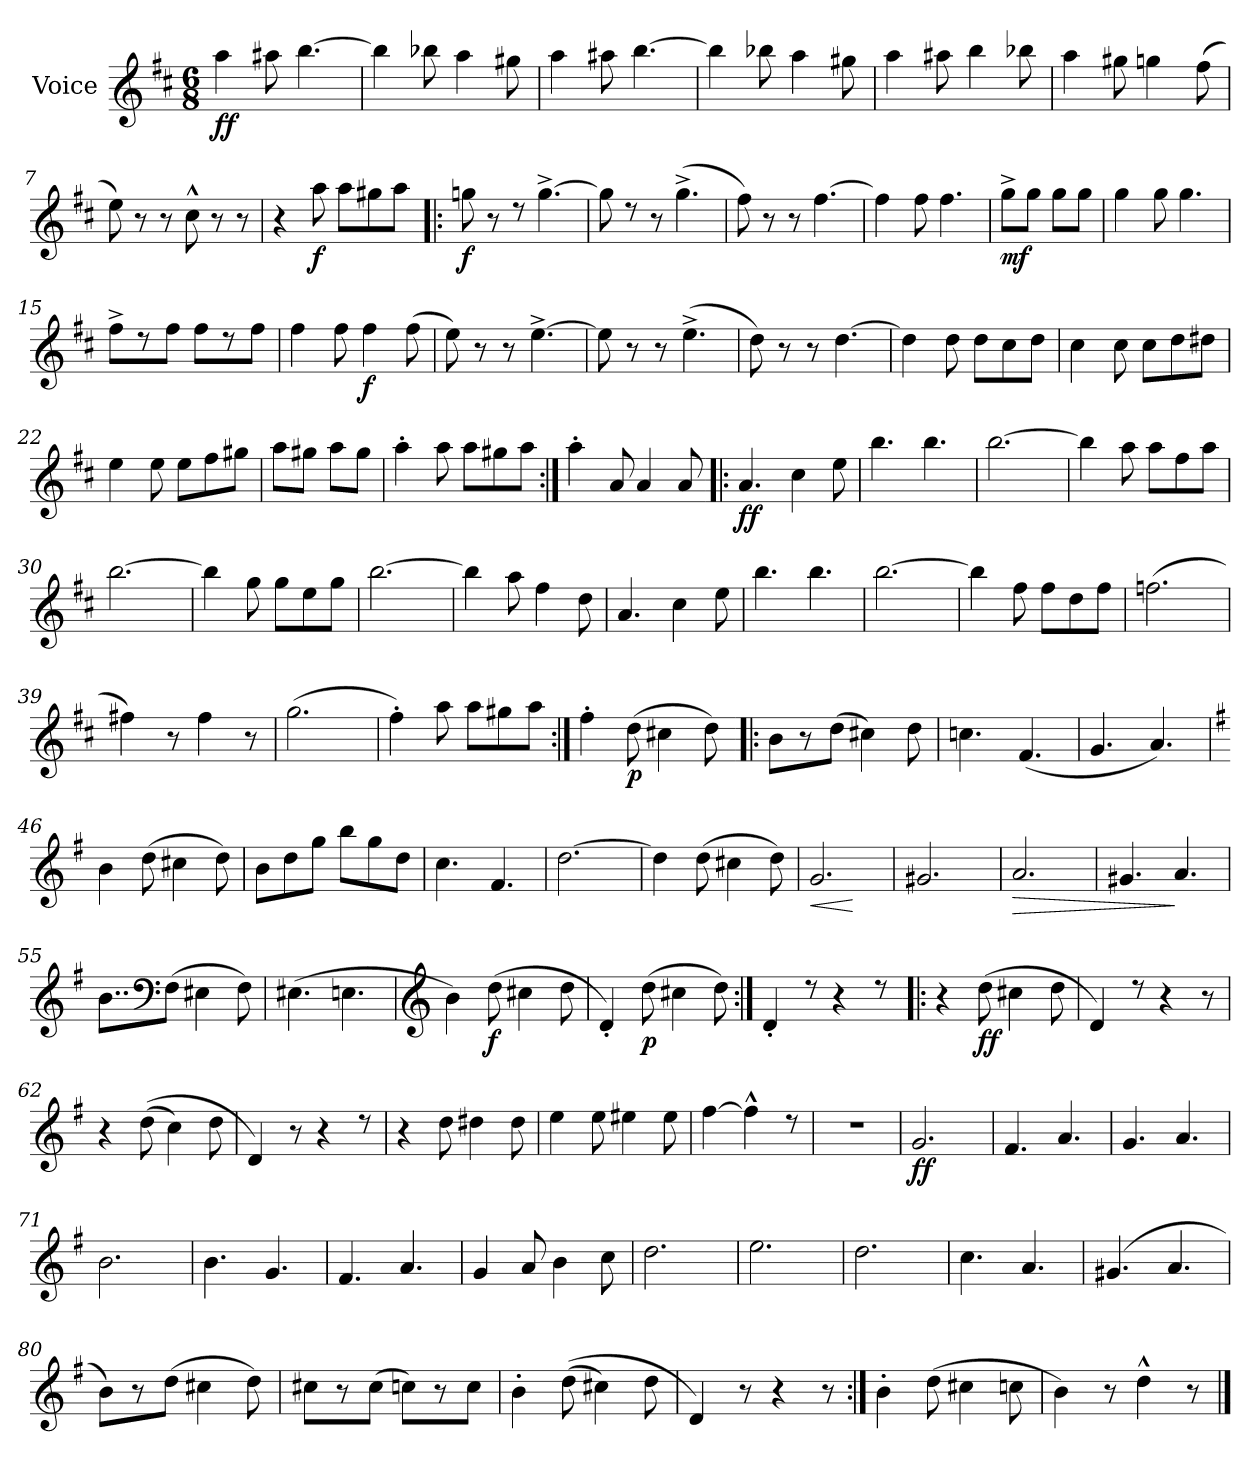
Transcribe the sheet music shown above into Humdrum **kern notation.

**kern	**dynam
*part1	*part1
*staff1	*staff1
*I"Voice	*
*I'Voice	*
*clefG2	*
*k[f#c#]	*
*M6/8	*
=1	=1
!	!LO:DY:b
4aa\	ff
8aa#X\	.
[>4.bb\	.
=2	=2
4bb\]	.
8bb-X\	.
4aa\	.
8gg#X\	.
=3	=3
4aa\	.
8aa#X\	.
[>4.bb\	.
=4	=4
4bb\]	.
8bb-X\	.
4aa\	.
8gg#X\	.
=5	=5
4aa\	.
8aa#X\	.
4bb\	.
8bb-X\	.
=6	=6
4aa\	.
8gg#X\	.
4ggn\	.
(<8ff#\	.
=7	=7
8ee\)	.
8r	.
8r	.
8cc#^^>\	.
8r	.
8r	.
=8	=8
4r	.
!	!LO:DY:b
8aa\	f
8aa\L	.
8gg#X\	.
8aa\J	.
!!LO:LB:g=z
=9!|:	=9!|:
!	!LO:DY:b
8ggn\	f
8r	.
8rcc	.
[>4.gg^>\	.
=10	=10
8ggn\]	.
8rcc	.
8r	.
(>4.gg^>\	.
=11	=11
8ff#\)	.
8r	.
8r	.
[>4.ff#\	.
=12	=12
4ff#\]	.
8ff#\	.
4.ff#\	.
=13	=13
!	!LO:DY:b
8gg^>\L	mf
8gg\J	.
8gg\L	.
8gg\J	.
=14	=14
4gg\	.
8gg\	.
4.gg\	.
=15	=15
8ff#^>\L	.
8rcc	.
8ff#\J	.
8ff#\L	.
8rcc	.
8ff#\J	.
=16	=16
4ff#\	.
8ff#\	.
!	!LO:DY:b
4ff#\	f
(<8ff#\	.
=17	=17
8ee\)	.
8r	.
8r	.
[>4.ee^>\	.
!!LO:LB:g=z
=18	=18
8ee\]	.
8r	.
8r	.
(>4.ee^>\	.
=19	=19
8dd\)	.
8r	.
8r	.
[>4.dd\	.
=20	=20
4dd\]	.
8dd\	.
8dd\L	.
8cc#\	.
8dd\J	.
=21	=21
4cc#\	.
8cc#\	.
8cc#\L	.
8dd\	.
8dd#X\J	.
=22	=22
4ee\	.
8ee\	.
8ee\L	.
8ff#\	.
8gg#X\J	.
=23	=23
8aa\L	.
8gg#X\J	.
8aa\L	.
8gg#\J	.
=24	=24
4aa'>\	.
8aa\	.
8aa\L	.
8gg#X\	.
8aa\J	.
=25:|!	=25:|!
4aa'>\	.
8a/	.
4a/	.
8a/	.
!!LO:LB:g=z
=26!|:	=26!|:
!	!LO:DY:b
4.a/	ff
4cc#\	.
8ee\	.
=27	=27
4.bb\	.
4.bb\	.
=28	=28
[>2.bb\	.
=29	=29
4bb\]	.
8aa\	.
8aa\L	.
8ff#\	.
8aa\J	.
=30	=30
[>2.bb\	.
=31	=31
4bb\]	.
8gg\	.
8gg\L	.
8ee\	.
8gg\J	.
=32	=32
[>2.bb\	.
=33	=33
4bb\]	.
8aa\	.
4ff#\	.
8dd\	.
=34	=34
4.a/	.
4cc#\	.
8ee\	.
=35	=35
4.bb\	.
4.bb\	.
=36	=36
[>2.bb\	.
!!LO:LB:g=z
=37	=37
4bb\]	.
8ff#\	.
8ff#\L	.
8dd\	.
8ff#\J	.
=38	=38
(>2.ffn\	.
=39	=39
4ff#X\)	.
8r	.
4ff#\	.
8r	.
=40	=40
(>2.gg\	.
=41	=41
4ff#'>\)	.
8aa\	.
8aa\L	.
8gg#X\	.
8aa\J	.
=42:|!	=42:|!
4ff#'>\	.
!	!LO:DY:b
(>8dd\	p
4cc#X\	.
8dd\)	.
=43!|:	=43!|:
8b\L	.
8r	.
(>8dd\J	.
4cc#X\)	.
8dd\	.
=44	=44
4.ccn\	.
(<4.f#/	.
=45	=45
4.g/	.
4.a/)	.
!!LO:LB:g=z
=46	=46
*k[f#]	*
4b\	.
(>8dd\	.
4cc#X\	.
8dd\)	.
=47	=47
8b\L	.
8dd\	.
8gg\J	.
8bb\L	.
8gg\	.
8dd\J	.
=48	=48
4.cc\	.
4.f#/	.
=49	=49
[>2.dd\	.
=50	=50
4dd\]	.
(>8dd\	.
4cc#X\	.
8dd\)	.
=51	=51
!	!LO:HP:b
2.g/	<
.	[
=52	=52
2.g#X/	.
=53	=53
!	!LO:HP:b
2.a/	>
=54	=54
4.g#X/	.
4.a/	]
=55	=55
8..b\L	.
*clefF4	*
(>8F#\J	.
4E#X\	.
8F#\)	.
=56	=56
(>4.E#X\	.
4.En\	.
!!LO:LB:g=z
=57	=57
*clefG2	*
4b\)	.
!	!LO:DY:b
(>8dd\	f
4cc#X\	.
8dd\	.
=58	=58
4d'>/)	.
!	!LO:DY:b
(>8dd\	p
4cc#X\	.
8dd\)	.
=59:|!	=59:|!
4d'>/	.
8rcc	.
4r	.
8rcc	.
=60!|:	=60!|:
4r	.
!	!LO:DY:b
(>8dd\	ff
4cc#X\	.
8dd\	.
=61	=61
4d/)	.
8rcc	.
4r	.
8r	.
=62	=62
4r	.
(>(<8dd\	.
4cc\)	.
8dd\	.
=63	=63
4d/)	.
8r	.
4r	.
8rcc	.
=64	=64
4r	.
8dd\	.
4dd#X\	.
8dd#\	.
!!LO:LB:g=z
=65	=65
4ee\	.
8ee\	.
4ee#X\	.
8ee#\	.
=66	=66
[<4ff#\	.
4ff#^^>\]	.
8rcc	.
=67	=67
2.rdd	.
=68	=68
!	!LO:DY:b
2.g/	ff
=69	=69
4.f#/	.
4.a/	.
=70	=70
4.g/	.
4.a/	.
=71	=71
2.b\	.
=72	=72
4.b\	.
4.g/	.
=73	=73
4.f#/	.
4.a/	.
=74	=74
4g/	.
8a/	.
4b\	.
8cc\	.
=75	=75
2.dd\	.
=76	=76
2.ee\	.
!!LO:LB:g=z
=77	=77
2.dd\	.
=78	=78
4.cc\	.
4.a/	.
=79	=79
(>4.g#X/	.
4.a/	.
=80	=80
8b\L)	.
8r	.
(>8dd\J	.
4cc#X\	.
8dd\)	.
=81	=81
8cc#X\L	.
8r	.
(>8cc#\J	.
8ccn\L)	.
8r	.
8cc\J	.
=82	=82
4b'>\	.
(>(<8dd\	.
4cc#X\)	.
8dd\	.
=83	=83
4d/)	.
8r	.
4r	.
8r	.
=84:|!	=84:|!
4b'>\	.
(>8dd\	.
4cc#X\	.
8ccn\	.
=85	=85
4b\)	.
8r	.
4dd^^>\	.
8r	.
==	==
*-	*-
